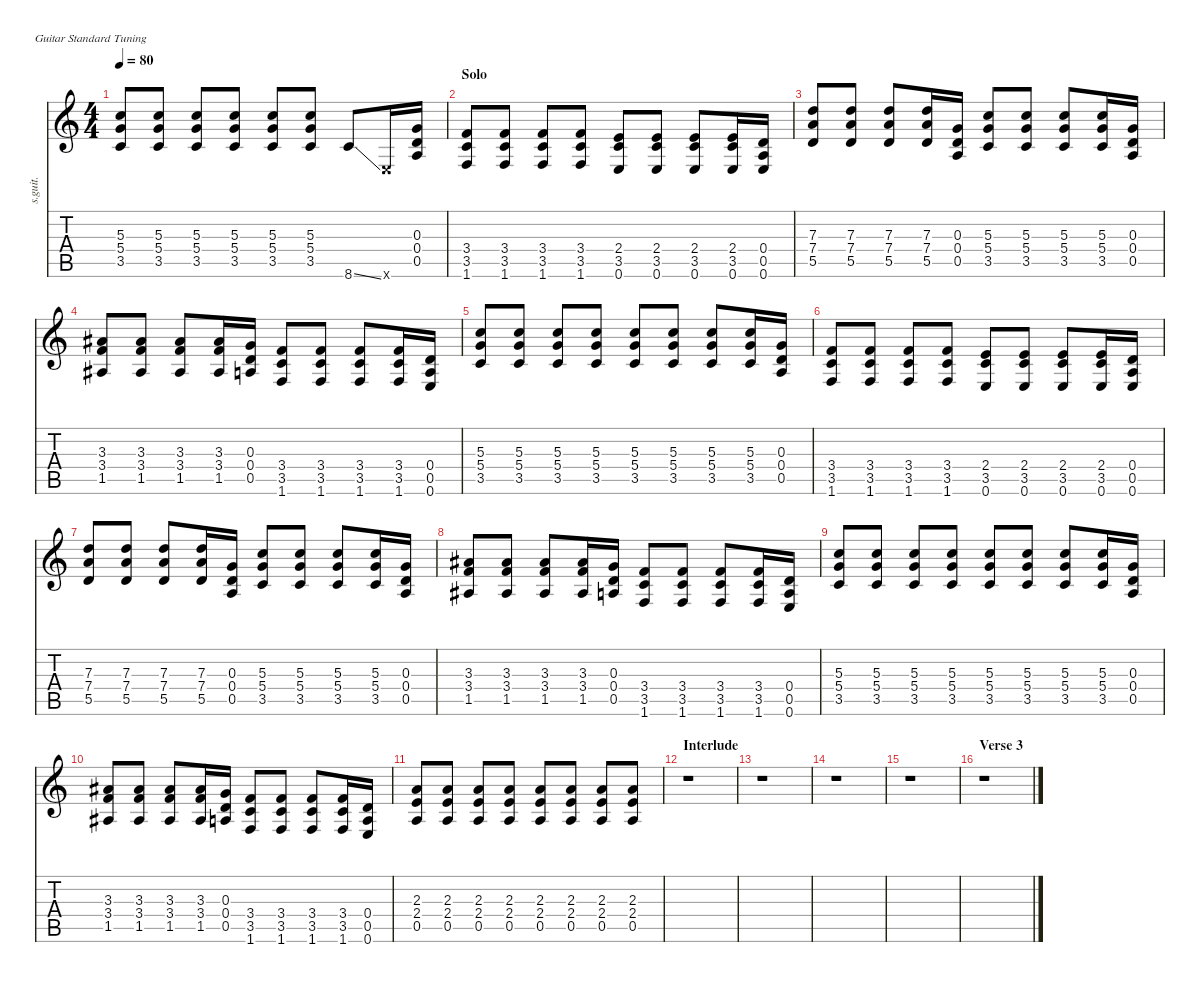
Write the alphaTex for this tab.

\defaultSystemsLayout 4
\hideDynamics
\bracketExtendMode nobrackets
\track ("Billie Joe Armstrong - Rhythm" "s.guit.") {instrument distortionguitar}
\staff {score tabs}
\tuning (E4 B3 G3 D3 A2 E2)
\ts (4 4)
\tempo 80
\clef g2
\ks c
(5.3 5.4 3.5).8{lyrics (0 "") lyrics (1 "") lyrics (2 "") lyrics (3 "") lyrics (4 "") dy f} (5.3 5.4 3.5).8{lyrics (0 "") lyrics (1 "") lyrics (2 "") lyrics (3 "") lyrics (4 "")} (5.3 5.4 3.5).8{lyrics (0 "") lyrics (1 "") lyrics (2 "") lyrics (3 "") lyrics (4 "")} (5.3 5.4 3.5).8{lyrics (0 "") lyrics (1 "") lyrics (2 "") lyrics (3 "") lyrics (4 "")} (5.3 5.4 3.5).8{lyrics (0 "") lyrics (1 "") lyrics (2 "") lyrics (3 "") lyrics (4 "")} (5.3 5.4 3.5).8{lyrics (0 "") lyrics (1 "") lyrics (2 "") lyrics (3 "") lyrics (4 "")} 8.6{ss}.8{lyrics (0 "") lyrics (1 "") lyrics (2 "") lyrics (3 "") lyrics (4 "")} 0.6{x}.16{lyrics (0 "") lyrics (1 "") lyrics (2 "") lyrics (3 "") lyrics (4 "")} (0.3 0.4 0.5).16{lyrics (0 "") lyrics (1 "") lyrics (2 "") lyrics (3 "") lyrics (4 "")} |
\section ("" "Solo")
(3.4 3.5 1.6).8{lyrics (0 "") lyrics (1 "") lyrics (2 "") lyrics (3 "") lyrics (4 "")} (3.4 3.5 1.6).8{lyrics (0 "") lyrics (1 "") lyrics (2 "") lyrics (3 "") lyrics (4 "")} (3.4 3.5 1.6).8{lyrics (0 "") lyrics (1 "") lyrics (2 "") lyrics (3 "") lyrics (4 "")} (3.4 3.5 1.6).8{lyrics (0 "") lyrics (1 "") lyrics (2 "") lyrics (3 "") lyrics (4 "")} (2.4 3.5 0.6).8{lyrics (0 "") lyrics (1 "") lyrics (2 "") lyrics (3 "") lyrics (4 "")} (2.4 3.5 0.6).8{lyrics (0 "") lyrics (1 "") lyrics (2 "") lyrics (3 "") lyrics (4 "")} (2.4 3.5 0.6).8{lyrics (0 "") lyrics (1 "") lyrics (2 "") lyrics (3 "") lyrics (4 "")} (2.4 3.5 0.6).16{lyrics (0 "") lyrics (1 "") lyrics (2 "") lyrics (3 "") lyrics (4 "")} (0.4 0.5 0.6).16{lyrics (0 "") lyrics (1 "") lyrics (2 "") lyrics (3 "") lyrics (4 "")} |
(7.3 7.4 5.5).8{lyrics (0 "") lyrics (1 "") lyrics (2 "") lyrics (3 "") lyrics (4 "")} (7.3 7.4 5.5).8{lyrics (0 "") lyrics (1 "") lyrics (2 "") lyrics (3 "") lyrics (4 "")} (7.3 7.4 5.5).8{lyrics (0 "") lyrics (1 "") lyrics (2 "") lyrics (3 "") lyrics (4 "")} (7.3 7.4 5.5).16{lyrics (0 "") lyrics (1 "") lyrics (2 "") lyrics (3 "") lyrics (4 "")} (0.3 0.4 0.5).16{lyrics (0 "") lyrics (1 "") lyrics (2 "") lyrics (3 "") lyrics (4 "")} (5.3 5.4 3.5).8{lyrics (0 "") lyrics (1 "") lyrics (2 "") lyrics (3 "") lyrics (4 "")} (5.3 5.4 3.5).8{lyrics (0 "") lyrics (1 "") lyrics (2 "") lyrics (3 "") lyrics (4 "")} (5.3 5.4 3.5).8{lyrics (0 "") lyrics (1 "") lyrics (2 "") lyrics (3 "") lyrics (4 "")} (5.3 5.4 3.5).16{lyrics (0 "") lyrics (1 "") lyrics (2 "") lyrics (3 "") lyrics (4 "")} (0.3 0.4 0.5).16{lyrics (0 "") lyrics (1 "") lyrics (2 "") lyrics (3 "") lyrics (4 "")} |
(3.3{acc #} 3.4 1.5{acc #}).8{lyrics (0 "") lyrics (1 "") lyrics (2 "") lyrics (3 "") lyrics (4 "")} (3.3{acc #} 3.4 1.5{acc #}).8{lyrics (0 "") lyrics (1 "") lyrics (2 "") lyrics (3 "") lyrics (4 "")} (3.3{acc #} 3.4 1.5{acc #}).8{lyrics (0 "") lyrics (1 "") lyrics (2 "") lyrics (3 "") lyrics (4 "")} (3.3{acc #} 3.4 1.5{acc #}).16{lyrics (0 "") lyrics (1 "") lyrics (2 "") lyrics (3 "") lyrics (4 "")} (0.3 0.4 0.5).16{lyrics (0 "") lyrics (1 "") lyrics (2 "") lyrics (3 "") lyrics (4 "")} (3.4 3.5 1.6).8{lyrics (0 "") lyrics (1 "") lyrics (2 "") lyrics (3 "") lyrics (4 "")} (3.4 3.5 1.6).8{lyrics (0 "") lyrics (1 "") lyrics (2 "") lyrics (3 "") lyrics (4 "")} (3.4 3.5 1.6).8{lyrics (0 "") lyrics (1 "") lyrics (2 "") lyrics (3 "") lyrics (4 "")} (3.4 3.5 1.6).16{lyrics (0 "") lyrics (1 "") lyrics (2 "") lyrics (3 "") lyrics (4 "")} (0.4 0.5 0.6).16{lyrics (0 "") lyrics (1 "") lyrics (2 "") lyrics (3 "") lyrics (4 "")} |
(5.3 5.4 3.5).8{lyrics (0 "") lyrics (1 "") lyrics (2 "") lyrics (3 "") lyrics (4 "")} (5.3 5.4 3.5).8{lyrics (0 "") lyrics (1 "") lyrics (2 "") lyrics (3 "") lyrics (4 "")} (5.3 5.4 3.5).8{lyrics (0 "") lyrics (1 "") lyrics (2 "") lyrics (3 "") lyrics (4 "")} (5.3 5.4 3.5).8{lyrics (0 "") lyrics (1 "") lyrics (2 "") lyrics (3 "") lyrics (4 "")} (5.3 5.4 3.5).8{lyrics (0 "") lyrics (1 "") lyrics (2 "") lyrics (3 "") lyrics (4 "")} (5.3 5.4 3.5).8{lyrics (0 "") lyrics (1 "") lyrics (2 "") lyrics (3 "") lyrics (4 "")} (5.3 5.4 3.5).8{lyrics (0 "") lyrics (1 "") lyrics (2 "") lyrics (3 "") lyrics (4 "")} (5.3 5.4 3.5).16{lyrics (0 "") lyrics (1 "") lyrics (2 "") lyrics (3 "") lyrics (4 "")} (0.3 0.4 0.5).16{lyrics (0 "") lyrics (1 "") lyrics (2 "") lyrics (3 "") lyrics (4 "")} |
(3.4 3.5 1.6).8{lyrics (0 "") lyrics (1 "") lyrics (2 "") lyrics (3 "") lyrics (4 "")} (3.4 3.5 1.6).8{lyrics (0 "") lyrics (1 "") lyrics (2 "") lyrics (3 "") lyrics (4 "")} (3.4 3.5 1.6).8{lyrics (0 "") lyrics (1 "") lyrics (2 "") lyrics (3 "") lyrics (4 "")} (3.4 3.5 1.6).8{lyrics (0 "") lyrics (1 "") lyrics (2 "") lyrics (3 "") lyrics (4 "")} (2.4 3.5 0.6).8{lyrics (0 "") lyrics (1 "") lyrics (2 "") lyrics (3 "") lyrics (4 "")} (2.4 3.5 0.6).8{lyrics (0 "") lyrics (1 "") lyrics (2 "") lyrics (3 "") lyrics (4 "")} (2.4 3.5 0.6).8{lyrics (0 "") lyrics (1 "") lyrics (2 "") lyrics (3 "") lyrics (4 "")} (2.4 3.5 0.6).16{lyrics (0 "") lyrics (1 "") lyrics (2 "") lyrics (3 "") lyrics (4 "")} (0.4 0.5 0.6).16{lyrics (0 "") lyrics (1 "") lyrics (2 "") lyrics (3 "") lyrics (4 "")} |
(7.3 7.4 5.5).8{lyrics (0 "") lyrics (1 "") lyrics (2 "") lyrics (3 "") lyrics (4 "")} (7.3 7.4 5.5).8{lyrics (0 "") lyrics (1 "") lyrics (2 "") lyrics (3 "") lyrics (4 "")} (7.3 7.4 5.5).8{lyrics (0 "") lyrics (1 "") lyrics (2 "") lyrics (3 "") lyrics (4 "")} (7.3 7.4 5.5).16{lyrics (0 "") lyrics (1 "") lyrics (2 "") lyrics (3 "") lyrics (4 "")} (0.3 0.4 0.5).16{lyrics (0 "") lyrics (1 "") lyrics (2 "") lyrics (3 "") lyrics (4 "")} (5.3 5.4 3.5).8{lyrics (0 "") lyrics (1 "") lyrics (2 "") lyrics (3 "") lyrics (4 "")} (5.3 5.4 3.5).8{lyrics (0 "") lyrics (1 "") lyrics (2 "") lyrics (3 "") lyrics (4 "")} (5.3 5.4 3.5).8{lyrics (0 "") lyrics (1 "") lyrics (2 "") lyrics (3 "") lyrics (4 "")} (5.3 5.4 3.5).16{lyrics (0 "") lyrics (1 "") lyrics (2 "") lyrics (3 "") lyrics (4 "")} (0.3 0.4 0.5).16{lyrics (0 "") lyrics (1 "") lyrics (2 "") lyrics (3 "") lyrics (4 "")} |
(3.3{acc #} 3.4 1.5{acc #}).8{lyrics (0 "") lyrics (1 "") lyrics (2 "") lyrics (3 "") lyrics (4 "")} (3.3{acc #} 3.4 1.5{acc #}).8{lyrics (0 "") lyrics (1 "") lyrics (2 "") lyrics (3 "") lyrics (4 "")} (3.3{acc #} 3.4 1.5{acc #}).8{lyrics (0 "") lyrics (1 "") lyrics (2 "") lyrics (3 "") lyrics (4 "")} (3.3{acc #} 3.4 1.5{acc #}).16{lyrics (0 "") lyrics (1 "") lyrics (2 "") lyrics (3 "") lyrics (4 "")} (0.3 0.4 0.5).16{lyrics (0 "") lyrics (1 "") lyrics (2 "") lyrics (3 "") lyrics (4 "")} (3.4 3.5 1.6).8{lyrics (0 "") lyrics (1 "") lyrics (2 "") lyrics (3 "") lyrics (4 "")} (3.4 3.5 1.6).8{lyrics (0 "") lyrics (1 "") lyrics (2 "") lyrics (3 "") lyrics (4 "")} (3.4 3.5 1.6).8{lyrics (0 "") lyrics (1 "") lyrics (2 "") lyrics (3 "") lyrics (4 "")} (3.4 3.5 1.6).16{lyrics (0 "") lyrics (1 "") lyrics (2 "") lyrics (3 "") lyrics (4 "")} (0.4 0.5 0.6).16{lyrics (0 "") lyrics (1 "") lyrics (2 "") lyrics (3 "") lyrics (4 "")} |
(5.3 5.4 3.5).8{lyrics (0 "") lyrics (1 "") lyrics (2 "") lyrics (3 "") lyrics (4 "")} (5.3 5.4 3.5).8{lyrics (0 "") lyrics (1 "") lyrics (2 "") lyrics (3 "") lyrics (4 "")} (5.3 5.4 3.5).8{lyrics (0 "") lyrics (1 "") lyrics (2 "") lyrics (3 "") lyrics (4 "")} (5.3 5.4 3.5).8{lyrics (0 "") lyrics (1 "") lyrics (2 "") lyrics (3 "") lyrics (4 "")} (5.3 5.4 3.5).8{lyrics (0 "") lyrics (1 "") lyrics (2 "") lyrics (3 "") lyrics (4 "")} (5.3 5.4 3.5).8{lyrics (0 "") lyrics (1 "") lyrics (2 "") lyrics (3 "") lyrics (4 "")} (5.3 5.4 3.5).8{lyrics (0 "") lyrics (1 "") lyrics (2 "") lyrics (3 "") lyrics (4 "")} (5.3 5.4 3.5).16{lyrics (0 "") lyrics (1 "") lyrics (2 "") lyrics (3 "") lyrics (4 "")} (0.3 0.4 0.5).16{lyrics (0 "") lyrics (1 "") lyrics (2 "") lyrics (3 "") lyrics (4 "")} |
(3.3{acc #} 3.4 1.5{acc #}).8{lyrics (0 "") lyrics (1 "") lyrics (2 "") lyrics (3 "") lyrics (4 "")} (3.3{acc #} 3.4 1.5{acc #}).8{lyrics (0 "") lyrics (1 "") lyrics (2 "") lyrics (3 "") lyrics (4 "")} (3.3{acc #} 3.4 1.5{acc #}).8{lyrics (0 "") lyrics (1 "") lyrics (2 "") lyrics (3 "") lyrics (4 "")} (3.3{acc #} 3.4 1.5{acc #}).16{lyrics (0 "") lyrics (1 "") lyrics (2 "") lyrics (3 "") lyrics (4 "")} (0.3 0.4 0.5).16{lyrics (0 "") lyrics (1 "") lyrics (2 "") lyrics (3 "") lyrics (4 "")} (3.4 3.5 1.6).8{lyrics (0 "") lyrics (1 "") lyrics (2 "") lyrics (3 "") lyrics (4 "")} (3.4 3.5 1.6).8{lyrics (0 "") lyrics (1 "") lyrics (2 "") lyrics (3 "") lyrics (4 "")} (3.4 3.5 1.6).8{lyrics (0 "") lyrics (1 "") lyrics (2 "") lyrics (3 "") lyrics (4 "")} (3.4 3.5 1.6).16{lyrics (0 "") lyrics (1 "") lyrics (2 "") lyrics (3 "") lyrics (4 "")} (0.4 0.5 0.6).16{lyrics (0 "") lyrics (1 "") lyrics (2 "") lyrics (3 "") lyrics (4 "")} |
(2.3 2.4 0.5).8{lyrics (0 "") lyrics (1 "") lyrics (2 "") lyrics (3 "") lyrics (4 "")} (2.3 2.4 0.5).8{lyrics (0 "") lyrics (1 "") lyrics (2 "") lyrics (3 "") lyrics (4 "")} (2.3 2.4 0.5).8{lyrics (0 "") lyrics (1 "") lyrics (2 "") lyrics (3 "") lyrics (4 "")} (2.3 2.4 0.5).8{lyrics (0 "") lyrics (1 "") lyrics (2 "") lyrics (3 "") lyrics (4 "")} (2.3 2.4 0.5).8{lyrics (0 "") lyrics (1 "") lyrics (2 "") lyrics (3 "") lyrics (4 "")} (2.3 2.4 0.5).8{lyrics (0 "") lyrics (1 "") lyrics (2 "") lyrics (3 "") lyrics (4 "")} (2.3 2.4 0.5).8{lyrics (0 "") lyrics (1 "") lyrics (2 "") lyrics (3 "") lyrics (4 "")} (2.3 2.4 0.5).8{lyrics (0 "") lyrics (1 "") lyrics (2 "") lyrics (3 "") lyrics (4 "")} |
\section ("" "Interlude")
r.1 |
r.1 |
r.1 |
r.1 |
\section ("" "Verse 3")
r.1
